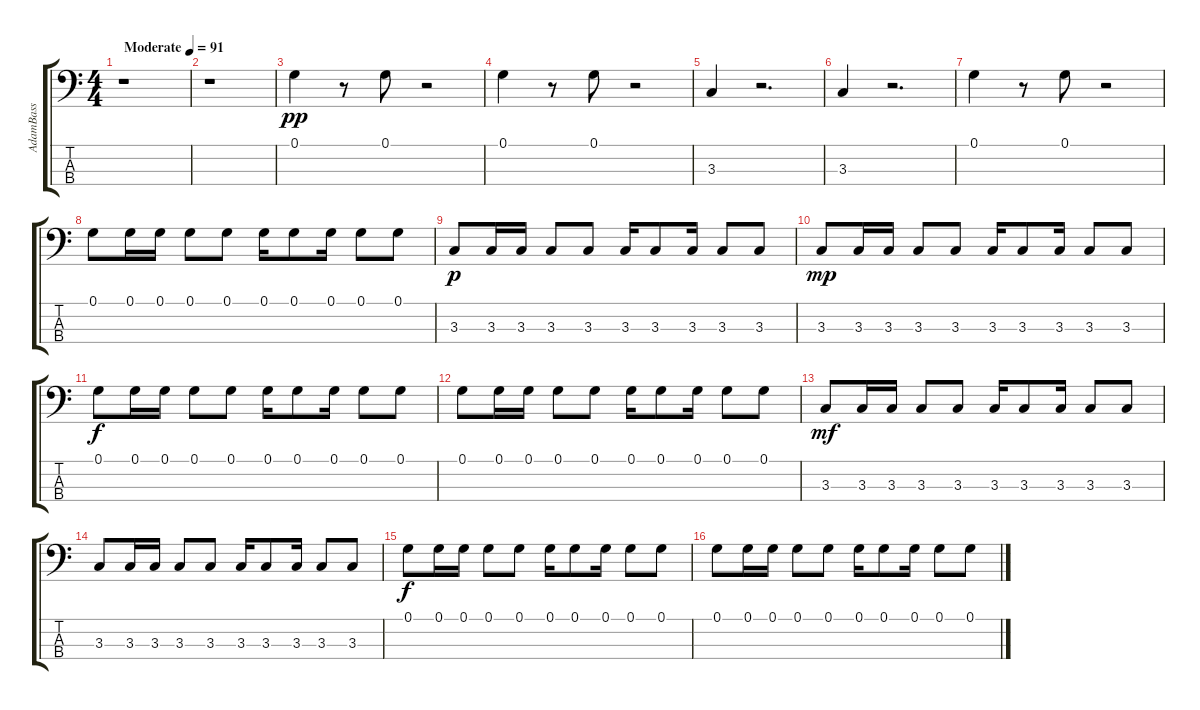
\track ("AdamBass" "AdamBass") {instrument electricbassfinger}
\staff {score tabs}
\tuning (G2 D2 A1 E1) {hide}
\ts (4 4)
\tempo (91 "Moderate")
\clef f4
\ks c
r.1{dy pp instrument electricbassfinger} |
r.1 |
0.1.4{volume 4} r.8 0.1.8{volume 16} r.2 |
0.1.4 r.8 0.1.8 r.2 |
3.3.4 r.2{d} |
3.3.4 r.2{d} |
0.1.4 r.8 0.1.8 r.2 |
0.1.8 0.1.16 0.1.16 0.1.8 0.1.8 0.1.16 0.1.8 0.1.16 0.1.8 0.1.8 |
3.3.8{dy p} 3.3.16 3.3.16 3.3.8 3.3.8 3.3.16 3.3.8 3.3.16 3.3.8 3.3.8 |
3.3.8{dy mp} 3.3.16 3.3.16 3.3.8 3.3.8 3.3.16 3.3.8 3.3.16 3.3.8 3.3.8 |
0.1.8{dy f} 0.1.16 0.1.16 0.1.8 0.1.8 0.1.16 0.1.8 0.1.16 0.1.8 0.1.8 |
0.1.8 0.1.16 0.1.16 0.1.8 0.1.8 0.1.16 0.1.8 0.1.16 0.1.8 0.1.8 |
3.3.8{dy mf} 3.3.16 3.3.16 3.3.8 3.3.8 3.3.16 3.3.8 3.3.16 3.3.8 3.3.8 |
3.3.8 3.3.16 3.3.16 3.3.8 3.3.8 3.3.16 3.3.8 3.3.16 3.3.8 3.3.8 |
0.1.8{dy f} 0.1.16 0.1.16 0.1.8 0.1.8 0.1.16 0.1.8 0.1.16 0.1.8 0.1.8 |
0.1.8 0.1.16 0.1.16 0.1.8 0.1.8 0.1.16 0.1.8 0.1.16 0.1.8 0.1.8
